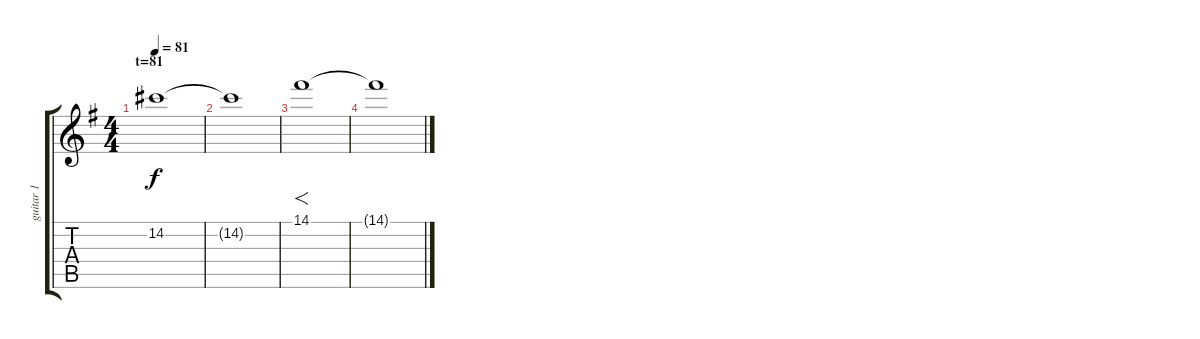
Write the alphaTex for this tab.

\track ("guitar 1" "guitar 1") {instrument overdrivenguitar}
\staff {score tabs}
\tuning (E4 B3 G3 D3 A2 E2) {hide}
\ts (4 4)
\section ("" "t=81")
\tempo 81
\clef g2
\ks g
14.2.1{dy f} |
14.2{t}.1 |
14.1.1{f} |
14.1{t}.1
